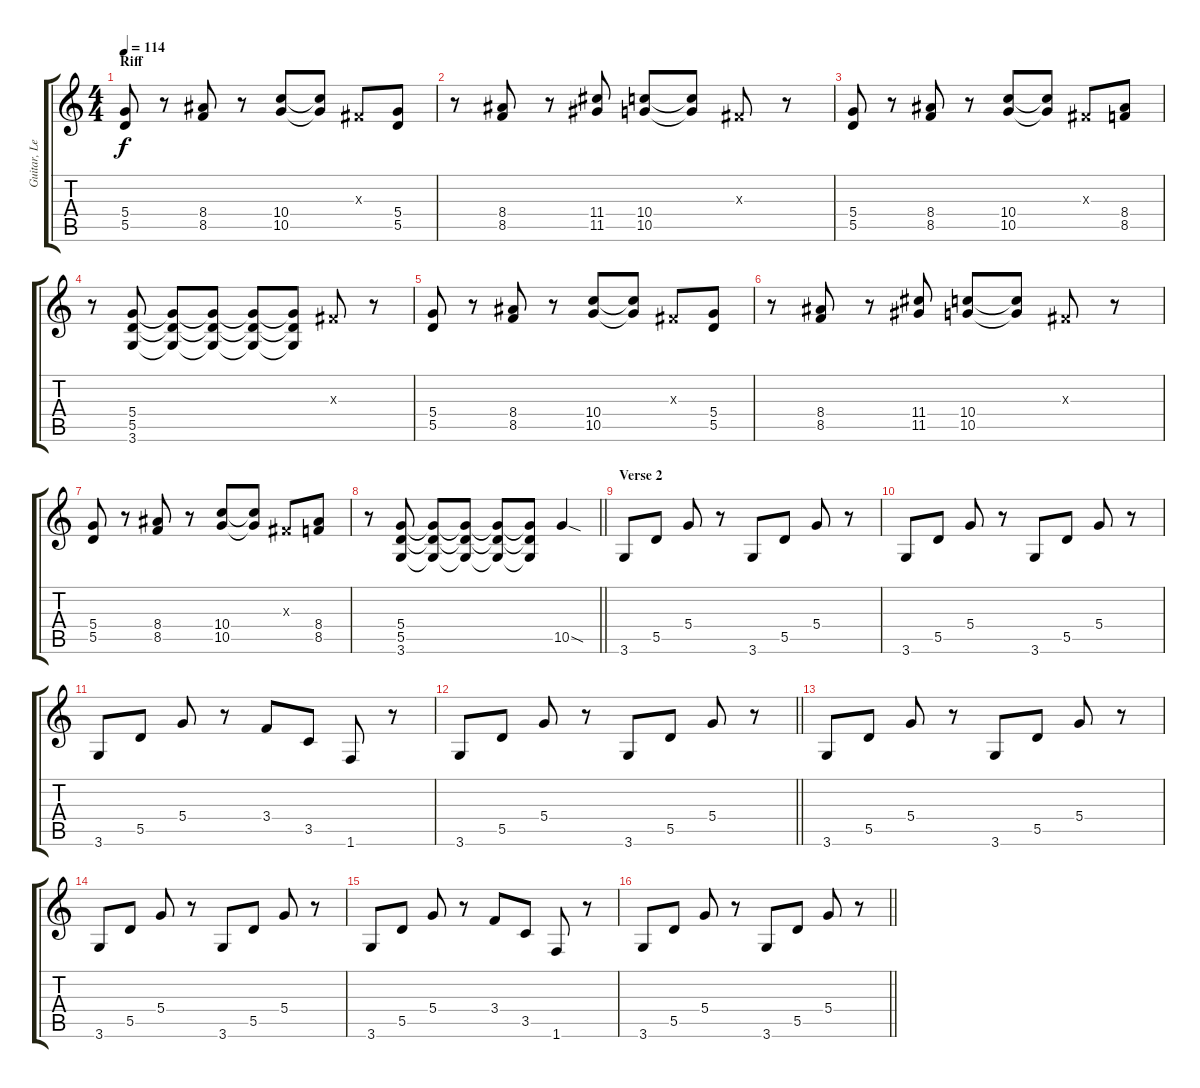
\track ("Guitar, Lead" "Guitar, Le") {instrument distortionguitar}
\staff {score tabs}
\tuning (E4 B3 G3 D3 A2 E2) {hide}
\ts (4 4)
\section ("" "Riff")
\tempo 114
\clef g2
\ks c
(5.4 5.5).8{dy f} r.8 (8.4 8.5).8 r.8 (10.4 10.5).8 (10.4{t} 10.5{t}).8 -1.3{x}.8 (5.4 5.5).8 |
r.8 (8.4 8.5).8 r.8 (11.4 11.5).8 (10.4 10.5).8 (10.4{t} 10.5{t}).8 -1.3{x}.8 r.8 |
(5.4 5.5).8 r.8 (8.4 8.5).8 r.8 (10.4 10.5).8 (10.4{t} 10.5{t}).8 -1.3{x}.8 (8.4 8.5).8 |
r.8 (5.4 5.5 3.6).8 (5.4{t} 5.5{t} 3.6{t}).8 (5.4{t} 5.5{t} 3.6{t}).8 (5.4{t} 5.5{t} 3.6{t}).8 (5.4{t} 5.5{t} 3.6{t}).8 -1.3{x}.8 r.8 |
(5.4 5.5).8 r.8 (8.4 8.5).8 r.8 (10.4 10.5).8 (10.4{t} 10.5{t}).8 -1.3{x}.8 (5.4 5.5).8 |
r.8 (8.4 8.5).8 r.8 (11.4 11.5).8 (10.4 10.5).8 (10.4{t} 10.5{t}).8 -1.3{x}.8 r.8 |
(5.4 5.5).8 r.8 (8.4 8.5).8 r.8 (10.4 10.5).8 (10.4{t} 10.5{t}).8 -1.3{x}.8 (8.4 8.5).8 |
\barLineRight lightlight
r.8 (5.4 5.5 3.6).8 (5.4{t} 5.5{t} 3.6{t}).8 (5.4{t} 5.5{t} 3.6{t}).8 (5.4{t} 5.5{t} 3.6{t}).8 (5.4{t} 5.5{t} 3.6{t}).8 10.5{sod}.4 |
\section ("" "Verse 2")
3.6.8 5.5.8 5.4.8 r.8 3.6.8 5.5.8 5.4.8 r.8 |
3.6.8 5.5.8 5.4.8 r.8 3.6.8 5.5.8 5.4.8 r.8 |
3.6.8 5.5.8 5.4.8 r.8 3.4.8 3.5.8 1.6.8 r.8 |
\barLineRight lightlight
3.6.8 5.5.8 5.4.8 r.8 3.6.8 5.5.8 5.4.8 r.8 |
3.6.8 5.5.8 5.4.8 r.8 3.6.8 5.5.8 5.4.8 r.8 |
3.6.8 5.5.8 5.4.8 r.8 3.6.8 5.5.8 5.4.8 r.8 |
3.6.8 5.5.8 5.4.8 r.8 3.4.8 3.5.8 1.6.8 r.8 |
\barLineRight lightlight
3.6.8 5.5.8 5.4.8 r.8 3.6.8 5.5.8 5.4.8 r.8
